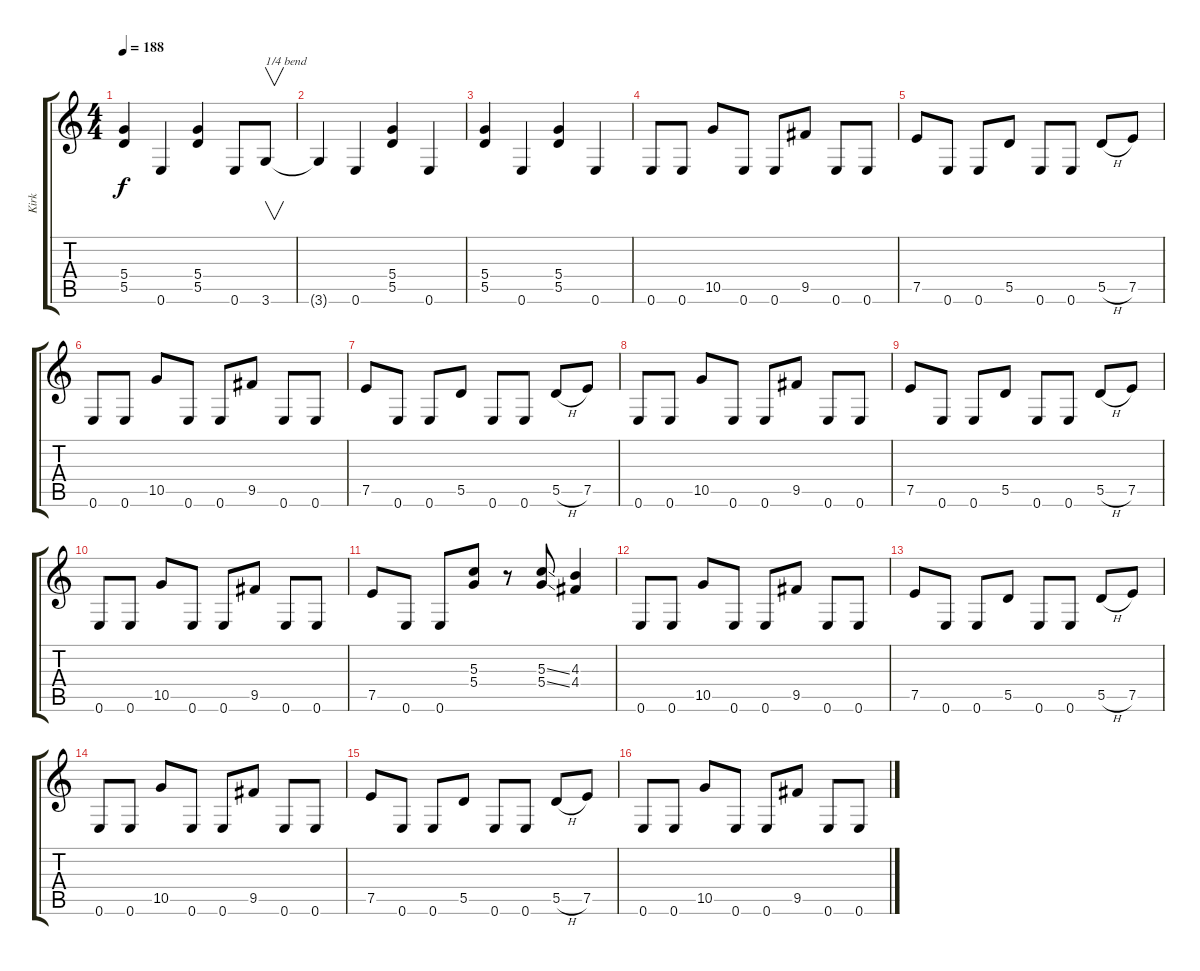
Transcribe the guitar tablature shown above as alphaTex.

\track ("Kirk" "Kirk") {instrument distortionguitar}
\staff {score tabs}
\tuning (E4 B3 G3 D3 A2 E2) {hide}
\ts (4 4)
\tempo 188
\clef g2
\ks c
(5.4 5.5).4{dy f} 0.6.4 (5.4 5.5).4 0.6.8 3.6.8{v txt "1/4 bend"} |
3.6{t}.4 0.6.4 (5.4 5.5).4 0.6.4 |
(5.4 5.5).4 0.6.4 (5.4 5.5).4 0.6.4 |
0.6.8 0.6.8 10.5.8 0.6.8 0.6.8 9.5.8 0.6.8 0.6.8 |
7.5.8 0.6.8 0.6.8 5.5.8 0.6.8 0.6.8 5.5{h}.8 7.5.8 |
0.6.8 0.6.8 10.5.8 0.6.8 0.6.8 9.5.8 0.6.8 0.6.8 |
7.5.8 0.6.8 0.6.8 5.5.8 0.6.8 0.6.8 5.5{h}.8 7.5.8 |
0.6.8 0.6.8 10.5.8 0.6.8 0.6.8 9.5.8 0.6.8 0.6.8 |
7.5.8 0.6.8 0.6.8 5.5.8 0.6.8 0.6.8 5.5{h}.8 7.5.8 |
0.6.8 0.6.8 10.5.8 0.6.8 0.6.8 9.5.8 0.6.8 0.6.8 |
7.5.8 0.6.8 0.6.8 (5.3 5.4).8 r.8 (5.3{ss} 5.4{ss}).8 (4.3 4.4).4 |
0.6.8 0.6.8 10.5.8 0.6.8 0.6.8 9.5.8 0.6.8 0.6.8 |
7.5.8 0.6.8 0.6.8 5.5.8 0.6.8 0.6.8 5.5{h}.8 7.5.8 |
0.6.8 0.6.8 10.5.8 0.6.8 0.6.8 9.5.8 0.6.8 0.6.8 |
7.5.8 0.6.8 0.6.8 5.5.8 0.6.8 0.6.8 5.5{h}.8 7.5.8 |
0.6.8 0.6.8 10.5.8 0.6.8 0.6.8 9.5.8 0.6.8 0.6.8
